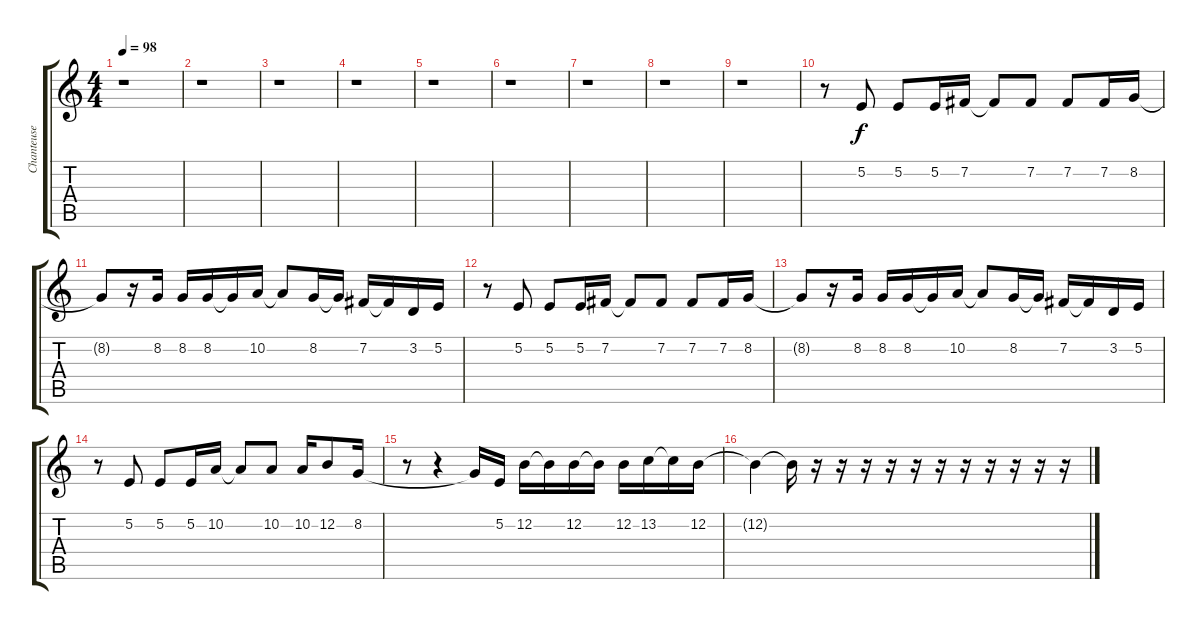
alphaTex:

\track ("Chanteuse" "Chanteuse") {instrument stringensemble1}
\staff {score tabs}
\tuning (E4 B3 G3 D3 A2 E2) {hide}
\ts (4 4)
\tempo 98
\clef g2
\ks c
r.1{dy f instrument stringensemble1} |
r.1 |
r.1 |
r.1 |
r.1 |
r.1 |
r.1 |
r.1 |
r.1 |
r.8 5.2.8 5.2.8 5.2.16 7.2.16 7.2{t}.8 7.2.8 7.2.8 7.2.16 8.2.16 |
8.2{t}.8 r.16 8.2.16 8.2.16 8.2.16 8.2{t}.16 10.2.16 10.2{t}.8 8.2.16 8.2{t}.16 7.2.16 7.2{t}.16 3.2.16 5.2.16 |
r.8 5.2.8 5.2.8 5.2.16 7.2.16 7.2{t}.8 7.2.8 7.2.8 7.2.16 8.2.16 |
8.2{t}.8 r.16 8.2.16 8.2.16 8.2.16 8.2{t}.16 10.2.16 10.2{t}.8 8.2.16 8.2{t}.16 7.2.16 7.2{t}.16 3.2.16 5.2.16 |
r.8 5.2.8 5.2.8 5.2.16 10.2.16 10.2{t}.8 10.2.8 10.2.16 12.2.8 8.2.16 |
r.8 r.4 8.2{t}.16 5.2.16 12.2.16 12.2{t}.16 12.2.16 12.2{t}.16 12.2.16 13.2.16 13.2{t}.16 12.2.16 |
12.2{t}.4 12.2{t}.16 r.16 r.16 r.16 r.16 r.16 r.16 r.16 r.16 r.16 r.16 r.16
